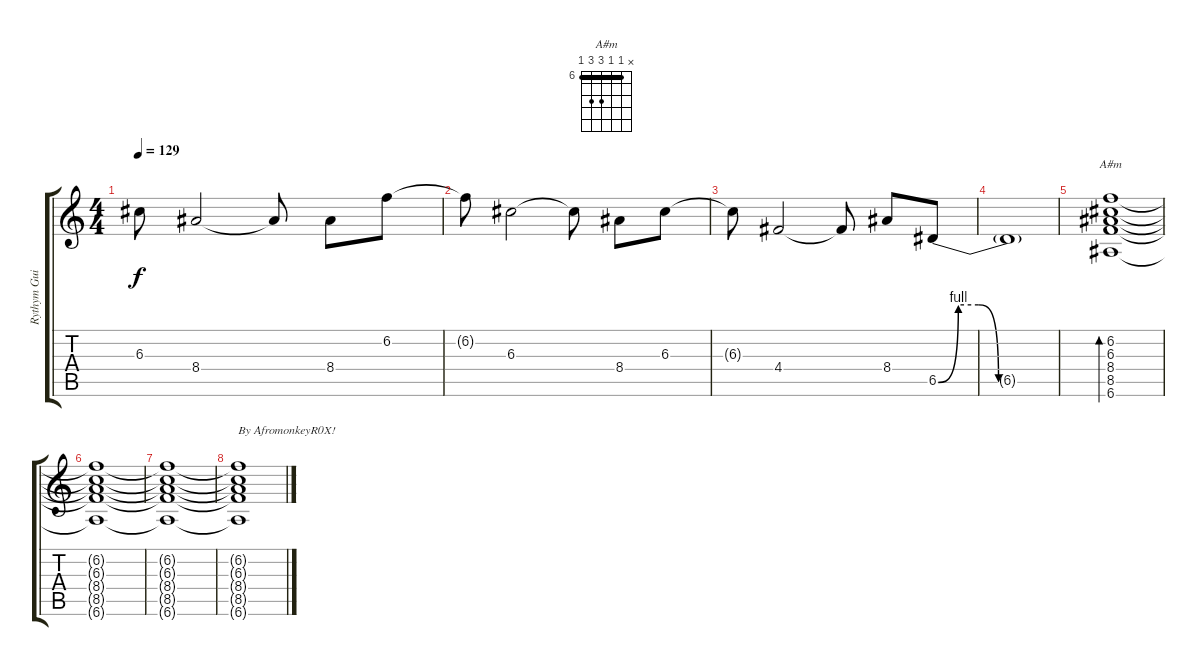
\track ("Rythym Guitar" "Rythym Gui") {instrument overdrivenguitar}
\staff {score tabs}
\tuning (E4 B3 G3 D3 A2 E2) {hide}
\chord ("A#m " x 6 6 8 8 6) {firstfret 6 barre 6}
\ts (4 4)
\tempo 129
\clef g2
\ks c
6.3{t}.8{dy f} 8.4.2 8.4{t}.8 8.4.8 6.2.8 |
6.2{t}.8 6.3.2 6.3{t}.8 8.4.8 6.3.8 |
6.3{t}.8 4.4.2 4.4{t}.8 8.4.8 6.5{be (custom 0 0 10 4 20 4 30 0 60 0)}.8 |
6.5{t}.1 |
(6.2 6.3 8.4 8.5 6.6).1{bd 240 ch "A#m "} |
(6.2{t} 6.3{t} 8.4{t} 8.5{t} 6.6{t}).1 |
(6.2{t} 6.3{t} 8.4{t} 8.5{t} 6.6{t}).1 |
(6.2{t} 6.3{t} 8.4{t} 8.5{t} 6.6{t}).1{txt "By AfromonkeyR0X!"}
